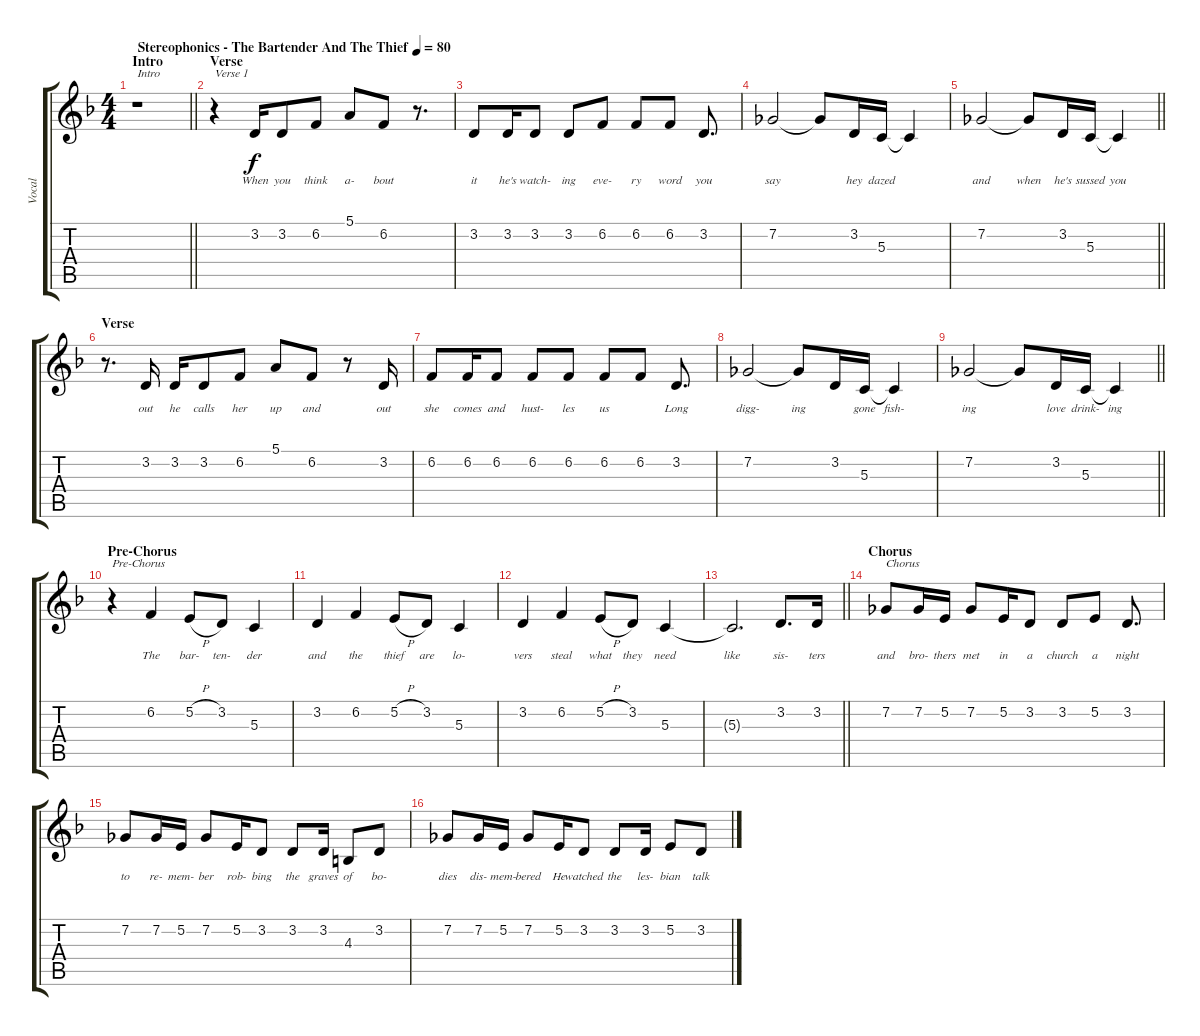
\track ("Vocal" "Vocal") {instrument englishhorn}
\staff {score tabs}
\tuning (E4 B3 G3 D3 A2 E2) {hide}
\ts (4 4)
\section ("" "Intro")
\tempo (80 "Stereophonics - The Bartender And The Thief")
\clef g2
\barLineRight lightlight
\ks f
r.1{txt "Intro" dy f instrument englishhorn} |
\section ("" "Verse")
r.4{txt "Verse 1"} 3.2.16{lyrics (0 "When") lyrics (1 "") lyrics (2 "") lyrics (3 "") lyrics (4 "")} 3.2.8{lyrics (0 "you") lyrics (1 "") lyrics (2 "") lyrics (3 "") lyrics (4 "")} 6.2.8{lyrics (0 "think") lyrics (1 "") lyrics (2 "") lyrics (3 "") lyrics (4 "")} 5.1.8{lyrics (0 "a-") lyrics (1 "") lyrics (2 "") lyrics (3 "") lyrics (4 "")} 6.2.8{lyrics (0 "bout") lyrics (1 "") lyrics (2 "") lyrics (3 "") lyrics (4 "")} r.8{d} |
3.2.8{lyrics (0 "it") lyrics (1 "") lyrics (2 "") lyrics (3 "") lyrics (4 "")} 3.2.16{lyrics (0 "he's") lyrics (1 "") lyrics (2 "") lyrics (3 "") lyrics (4 "")} 3.2.8{lyrics (0 "watch-") lyrics (1 "") lyrics (2 "") lyrics (3 "") lyrics (4 "")} 3.2.8{lyrics (0 "ing") lyrics (1 "") lyrics (2 "") lyrics (3 "") lyrics (4 "")} 6.2.8{lyrics (0 "eve-") lyrics (1 "") lyrics (2 "") lyrics (3 "") lyrics (4 "")} 6.2.8{lyrics (0 "ry") lyrics (1 "") lyrics (2 "") lyrics (3 "") lyrics (4 "")} 6.2.8{lyrics (0 "word") lyrics (1 "") lyrics (2 "") lyrics (3 "") lyrics (4 "")} 3.2.8{d lyrics (0 "you") lyrics (1 "") lyrics (2 "") lyrics (3 "") lyrics (4 "")} |
7.2.2{lyrics (0 "say") lyrics (1 "") lyrics (2 "") lyrics (3 "") lyrics (4 "")} 7.2{t}.8{lyrics (0 "") lyrics (1 "") lyrics (2 "") lyrics (3 "") lyrics (4 "")} 3.2.16{lyrics (0 "hey") lyrics (1 "") lyrics (2 "") lyrics (3 "") lyrics (4 "")} 5.3.16{lyrics (0 "dazed") lyrics (1 "") lyrics (2 "") lyrics (3 "") lyrics (4 "")} 5.3{t}.4{lyrics (0 "") lyrics (1 "") lyrics (2 "") lyrics (3 "") lyrics (4 "")} |
\barLineRight lightlight
7.2.2{lyrics (0 "and") lyrics (1 "") lyrics (2 "") lyrics (3 "") lyrics (4 "")} 7.2{t}.8{lyrics (0 "when") lyrics (1 "") lyrics (2 "") lyrics (3 "") lyrics (4 "")} 3.2.16{lyrics (0 "he's") lyrics (1 "") lyrics (2 "") lyrics (3 "") lyrics (4 "")} 5.3.16{lyrics (0 "sussed") lyrics (1 "") lyrics (2 "") lyrics (3 "") lyrics (4 "")} 5.3{t}.4{lyrics (0 "you") lyrics (1 "") lyrics (2 "") lyrics (3 "") lyrics (4 "")} |
\section ("" "Verse")
r.8{d} 3.2.16{lyrics (0 "out") lyrics (1 "") lyrics (2 "") lyrics (3 "") lyrics (4 "")} 3.2.16{lyrics (0 "he") lyrics (1 "") lyrics (2 "") lyrics (3 "") lyrics (4 "")} 3.2.8{lyrics (0 "calls") lyrics (1 "") lyrics (2 "") lyrics (3 "") lyrics (4 "")} 6.2.8{lyrics (0 "her") lyrics (1 "") lyrics (2 "") lyrics (3 "") lyrics (4 "")} 5.1.8{lyrics (0 "up") lyrics (1 "") lyrics (2 "") lyrics (3 "") lyrics (4 "")} 6.2.8{lyrics (0 "and") lyrics (1 "") lyrics (2 "") lyrics (3 "") lyrics (4 "")} r.8 3.2.16{lyrics (0 "out") lyrics (1 "") lyrics (2 "") lyrics (3 "") lyrics (4 "")} |
6.2.8{lyrics (0 "she") lyrics (1 "") lyrics (2 "") lyrics (3 "") lyrics (4 "")} 6.2.16{lyrics (0 "comes") lyrics (1 "") lyrics (2 "") lyrics (3 "") lyrics (4 "")} 6.2.8{lyrics (0 "and") lyrics (1 "") lyrics (2 "") lyrics (3 "") lyrics (4 "")} 6.2.8{lyrics (0 "hust-") lyrics (1 "") lyrics (2 "") lyrics (3 "") lyrics (4 "")} 6.2.8{lyrics (0 "les") lyrics (1 "") lyrics (2 "") lyrics (3 "") lyrics (4 "")} 6.2.8{lyrics (0 "us") lyrics (1 "") lyrics (2 "") lyrics (3 "") lyrics (4 "")} 6.2.8{lyrics (0 "") lyrics (1 "") lyrics (2 "") lyrics (3 "") lyrics (4 "")} 3.2.8{d lyrics (0 "Long") lyrics (1 "") lyrics (2 "") lyrics (3 "") lyrics (4 "")} |
7.2.2{lyrics (0 "digg-") lyrics (1 "") lyrics (2 "") lyrics (3 "") lyrics (4 "")} 7.2{t}.8{lyrics (0 "ing") lyrics (1 "") lyrics (2 "") lyrics (3 "") lyrics (4 "")} 3.2.16{lyrics (0 "") lyrics (1 "") lyrics (2 "") lyrics (3 "") lyrics (4 "")} 5.3.16{lyrics (0 "gone") lyrics (1 "") lyrics (2 "") lyrics (3 "") lyrics (4 "")} 5.3{t}.4{lyrics (0 "fish-") lyrics (1 "") lyrics (2 "") lyrics (3 "") lyrics (4 "")} |
\barLineRight lightlight
7.2.2{lyrics (0 "ing") lyrics (1 "") lyrics (2 "") lyrics (3 "") lyrics (4 "")} 7.2{t}.8{lyrics (0 "") lyrics (1 "") lyrics (2 "") lyrics (3 "") lyrics (4 "")} 3.2.16{lyrics (0 "love") lyrics (1 "") lyrics (2 "") lyrics (3 "") lyrics (4 "")} 5.3.16{lyrics (0 "drink-") lyrics (1 "") lyrics (2 "") lyrics (3 "") lyrics (4 "")} 5.3{t}.4{lyrics (0 "ing") lyrics (1 "") lyrics (2 "") lyrics (3 "") lyrics (4 "")} |
\section ("" "Pre-Chorus")
r.4{txt "Pre-Chorus"} 6.2.4{lyrics (0 "The") lyrics (1 "") lyrics (2 "") lyrics (3 "") lyrics (4 "")} 5.2{h}.8{lyrics (0 "bar-") lyrics (1 "") lyrics (2 "") lyrics (3 "") lyrics (4 "")} 3.2.8{lyrics (0 "ten-") lyrics (1 "") lyrics (2 "") lyrics (3 "") lyrics (4 "")} 5.3.4{lyrics (0 "der") lyrics (1 "") lyrics (2 "") lyrics (3 "") lyrics (4 "")} |
3.2.4{lyrics (0 "and") lyrics (1 "") lyrics (2 "") lyrics (3 "") lyrics (4 "")} 6.2.4{lyrics (0 "the") lyrics (1 "") lyrics (2 "") lyrics (3 "") lyrics (4 "")} 5.2{h}.8{lyrics (0 "thief") lyrics (1 "") lyrics (2 "") lyrics (3 "") lyrics (4 "")} 3.2.8{lyrics (0 "are") lyrics (1 "") lyrics (2 "") lyrics (3 "") lyrics (4 "")} 5.3.4{lyrics (0 "lo-") lyrics (1 "") lyrics (2 "") lyrics (3 "") lyrics (4 "")} |
3.2.4{lyrics (0 "vers") lyrics (1 "") lyrics (2 "") lyrics (3 "") lyrics (4 "")} 6.2.4{lyrics (0 "steal") lyrics (1 "") lyrics (2 "") lyrics (3 "") lyrics (4 "")} 5.2{h}.8{lyrics (0 "what") lyrics (1 "") lyrics (2 "") lyrics (3 "") lyrics (4 "")} 3.2.8{lyrics (0 "they") lyrics (1 "") lyrics (2 "") lyrics (3 "") lyrics (4 "")} 5.3.4{lyrics (0 "need") lyrics (1 "") lyrics (2 "") lyrics (3 "") lyrics (4 "")} |
\barLineRight lightlight
5.3{t}.2{d lyrics (0 "like") lyrics (1 "") lyrics (2 "") lyrics (3 "") lyrics (4 "")} 3.2.8{d lyrics (0 "sis-") lyrics (1 "") lyrics (2 "") lyrics (3 "") lyrics (4 "")} 3.2.16{lyrics (0 "ters") lyrics (1 "") lyrics (2 "") lyrics (3 "") lyrics (4 "")} |
\section ("" "Chorus")
7.2.8{txt "Chorus" lyrics (0 "and") lyrics (1 "") lyrics (2 "") lyrics (3 "") lyrics (4 "")} 7.2.16{lyrics (0 "bro-") lyrics (1 "") lyrics (2 "") lyrics (3 "") lyrics (4 "")} 5.2.16{lyrics (0 "thers") lyrics (1 "") lyrics (2 "") lyrics (3 "") lyrics (4 "")} 7.2.8{lyrics (0 "met") lyrics (1 "") lyrics (2 "") lyrics (3 "") lyrics (4 "")} 5.2.16{lyrics (0 "in") lyrics (1 "") lyrics (2 "") lyrics (3 "") lyrics (4 "")} 3.2.8{lyrics (0 "a") lyrics (1 "") lyrics (2 "") lyrics (3 "") lyrics (4 "")} 3.2.8{lyrics (0 "church") lyrics (1 "") lyrics (2 "") lyrics (3 "") lyrics (4 "")} 5.2.8{lyrics (0 "a") lyrics (1 "") lyrics (2 "") lyrics (3 "") lyrics (4 "")} 3.2.8{d lyrics (0 "night") lyrics (1 "") lyrics (2 "") lyrics (3 "") lyrics (4 "")} |
7.2.8{lyrics (0 "to") lyrics (1 "") lyrics (2 "") lyrics (3 "") lyrics (4 "")} 7.2.16{lyrics (0 "re-") lyrics (1 "") lyrics (2 "") lyrics (3 "") lyrics (4 "")} 5.2.16{lyrics (0 "mem-") lyrics (1 "") lyrics (2 "") lyrics (3 "") lyrics (4 "")} 7.2.8{lyrics (0 "ber") lyrics (1 "") lyrics (2 "") lyrics (3 "") lyrics (4 "")} 5.2.16{lyrics (0 "rob-") lyrics (1 "") lyrics (2 "") lyrics (3 "") lyrics (4 "")} 3.2.8{lyrics (0 "bing") lyrics (1 "") lyrics (2 "") lyrics (3 "") lyrics (4 "")} 3.2.8{lyrics (0 "the") lyrics (1 "") lyrics (2 "") lyrics (3 "") lyrics (4 "")} 3.2.16{lyrics (0 "graves") lyrics (1 "") lyrics (2 "") lyrics (3 "") lyrics (4 "")} 4.3.8{lyrics (0 "of") lyrics (1 "") lyrics (2 "") lyrics (3 "") lyrics (4 "")} 3.2.8{lyrics (0 "bo-") lyrics (1 "") lyrics (2 "") lyrics (3 "") lyrics (4 "")} |
7.2.8{lyrics (0 "dies") lyrics (1 "") lyrics (2 "") lyrics (3 "") lyrics (4 "")} 7.2.16{lyrics (0 "dis-") lyrics (1 "") lyrics (2 "") lyrics (3 "") lyrics (4 "")} 5.2.16{lyrics (0 "mem-") lyrics (1 "") lyrics (2 "") lyrics (3 "") lyrics (4 "")} 7.2.8{lyrics (0 "bered") lyrics (1 "") lyrics (2 "") lyrics (3 "") lyrics (4 "")} 5.2.16{lyrics (0 "He") lyrics (1 "") lyrics (2 "") lyrics (3 "") lyrics (4 "")} 3.2.8{lyrics (0 "watched") lyrics (1 "") lyrics (2 "") lyrics (3 "") lyrics (4 "")} 3.2.8{lyrics (0 "the") lyrics (1 "") lyrics (2 "") lyrics (3 "") lyrics (4 "")} 3.2.16{lyrics (0 "les-") lyrics (1 "") lyrics (2 "") lyrics (3 "") lyrics (4 "")} 5.2.8{lyrics (0 "bian") lyrics (1 "") lyrics (2 "") lyrics (3 "") lyrics (4 "")} 3.2.8{lyrics (0 "talk") lyrics (1 "") lyrics (2 "") lyrics (3 "") lyrics (4 "")}
